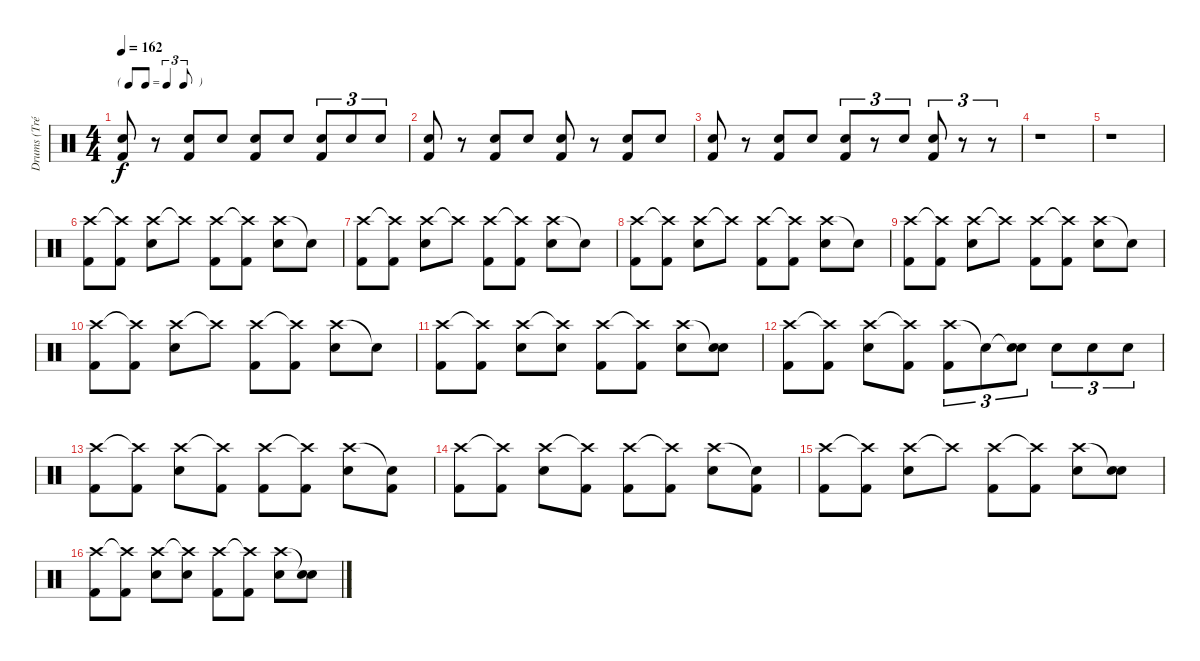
\track ("Drums (Tré Cool)" "Drums (Tré") {instrument percussion}
\staff {score}
\articulation defaults
\ts (4 4)
\tf triplet8th
\tempo 162
\clef neutral
\ks c
("Electric Snare (hit)" "Kick (hit) 2").8{dy f} r.8 ("Electric Snare (hit)" "Kick (hit) 2").8 "Electric Snare (hit)".8 ("Electric Snare (hit)" "Kick (hit) 2").8 "Electric Snare (hit)".8 ("Electric Snare (hit)" "Kick (hit) 2").8{tu (3 2)} "Electric Snare (hit)".8{tu (3 2)} "Electric Snare (hit)".8{tu (3 2)} |
("Electric Snare (hit)" "Kick (hit) 2").8 r.8 ("Electric Snare (hit)" "Kick (hit) 2").8 "Electric Snare (hit)".8 ("Electric Snare (hit)" "Kick (hit) 2").8 r.8 ("Electric Snare (hit)" "Kick (hit) 2").8 "Electric Snare (hit)".8 |
("Electric Snare (hit)" "Kick (hit) 2").8 r.8 ("Electric Snare (hit)" "Kick (hit) 2").8 "Electric Snare (hit)".8 ("Electric Snare (hit)" "Kick (hit) 2").8{tu (3 2)} r.8{tu (3 2)} "Electric Snare (hit)".8{tu (3 2)} ("Electric Snare (hit)" "Kick (hit) 2").8{tu (3 2)} r.8{tu (3 2)} r.8{tu (3 2)} |
r.1 |
r.1 |
("Crash high (hit)" "Kick (hit) 2").8 ("Crash high (hit)"{t} "Kick (hit) 2").8 ("Crash high (hit)" "Electric Snare (hit)").8 "Crash high (hit)"{t}.8 ("Crash high (hit)" "Kick (hit) 2").8 ("Crash high (hit)"{t} "Kick (hit) 2").8 ("Crash high (hit)" "Electric Snare (hit)").8 "Snare (hit)"{t}.8 |
("Crash high (hit)" "Kick (hit) 2").8 ("Crash high (hit)"{t} "Kick (hit) 2").8 ("Crash high (hit)" "Electric Snare (hit)").8 "Crash high (hit)"{t}.8 ("Crash high (hit)" "Kick (hit) 2").8 ("Crash high (hit)"{t} "Kick (hit) 2").8 ("Crash high (hit)" "Electric Snare (hit)").8 "Snare (hit)"{t}.8 |
("Crash high (hit)" "Kick (hit) 2").8 ("Crash high (hit)"{t} "Kick (hit) 2").8 ("Crash high (hit)" "Electric Snare (hit)").8 "Crash high (hit)"{t}.8 ("Crash high (hit)" "Kick (hit) 2").8 ("Crash high (hit)"{t} "Kick (hit) 2").8 ("Crash high (hit)" "Electric Snare (hit)").8 "Snare (hit)"{t}.8 |
("Crash high (hit)" "Kick (hit) 2").8 ("Crash high (hit)"{t} "Kick (hit) 2").8 ("Crash high (hit)" "Electric Snare (hit)").8 "Crash high (hit)"{t}.8 ("Crash high (hit)" "Kick (hit) 2").8 ("Crash high (hit)"{t} "Kick (hit) 2").8 ("Crash high (hit)" "Electric Snare (hit)").8 "Snare (hit)"{t}.8 |
("Crash high (hit)" "Kick (hit) 2").8 ("Crash high (hit)"{t} "Kick (hit) 2").8 ("Crash high (hit)" "Electric Snare (hit)").8 "Crash high (hit)"{t}.8 ("Crash high (hit)" "Kick (hit) 2").8 ("Crash high (hit)"{t} "Kick (hit) 2").8 ("Crash high (hit)" "Electric Snare (hit)").8 "Snare (hit)"{t}.8 |
("Crash high (hit)" "Kick (hit) 2").8 ("Crash high (hit)"{t} "Kick (hit) 2").8 ("Crash high (hit)" "Electric Snare (hit)").8 ("Crash high (hit)"{t} "Electric Snare (hit)").8 ("Crash high (hit)" "Kick (hit) 2").8 ("Crash high (hit)"{t} "Kick (hit) 2").8 ("Crash high (hit)" "Electric Snare (hit)").8 ("Snare (hit)"{t} "Electric Snare (hit)").8 |
("Crash high (hit)" "Kick (hit) 2").8 ("Crash high (hit)"{t} "Kick (hit) 2").8 ("Crash high (hit)" "Electric Snare (hit)").8 ("Crash high (hit)"{t} "Kick (hit) 2").8 ("Crash high (hit)" "Kick (hit) 2").8{tu (3 2)} "Snare (hit)"{t}.8{tu (3 2)} ("Snare (hit)"{t} "Electric Snare (hit)").8{tu (3 2)} "Electric Snare (hit)".8{tu (3 2)} "Electric Snare (hit)".8{tu (3 2)} "Electric Snare (hit)".8{tu (3 2)} |
("Crash high (hit)" "Kick (hit) 2").8 ("Crash high (hit)"{t} "Kick (hit) 2").8 ("Crash high (hit)" "Electric Snare (hit)").8 ("Crash high (hit)"{t} "Kick (hit) 2").8 ("Crash high (hit)" "Kick (hit) 2").8 ("Crash high (hit)"{t} "Kick (hit) 2").8 ("Crash high (hit)" "Electric Snare (hit)").8 ("Snare (hit)"{t} "Kick (hit) 2").8 |
("Crash high (hit)" "Kick (hit) 2").8 ("Crash high (hit)"{t} "Kick (hit) 2").8 ("Crash high (hit)" "Electric Snare (hit)").8 ("Crash high (hit)"{t} "Kick (hit) 2").8 ("Crash high (hit)" "Kick (hit) 2").8 ("Crash high (hit)"{t} "Kick (hit) 2").8 ("Crash high (hit)" "Electric Snare (hit)").8 ("Snare (hit)"{t} "Kick (hit) 2").8 |
("Crash high (hit)" "Kick (hit) 2").8 ("Crash high (hit)"{t} "Kick (hit) 2").8 ("Crash high (hit)" "Electric Snare (hit)").8 "Crash high (hit)"{t}.8 ("Crash high (hit)" "Kick (hit) 2").8 ("Crash high (hit)"{t} "Kick (hit) 2").8 ("Crash high (hit)" "Electric Snare (hit)").8 ("Snare (hit)"{t} "Electric Snare (hit)").8 |
("Crash high (hit)" "Kick (hit) 2").8 ("Crash high (hit)"{t} "Kick (hit) 2").8 ("Crash high (hit)" "Electric Snare (hit)").8 ("Crash high (hit)"{t} "Electric Snare (hit)").8 ("Crash high (hit)" "Kick (hit) 2").8 ("Crash high (hit)"{t} "Kick (hit) 2").8 ("Crash high (hit)" "Electric Snare (hit)").8 ("Snare (hit)"{t} "Electric Snare (hit)").8
